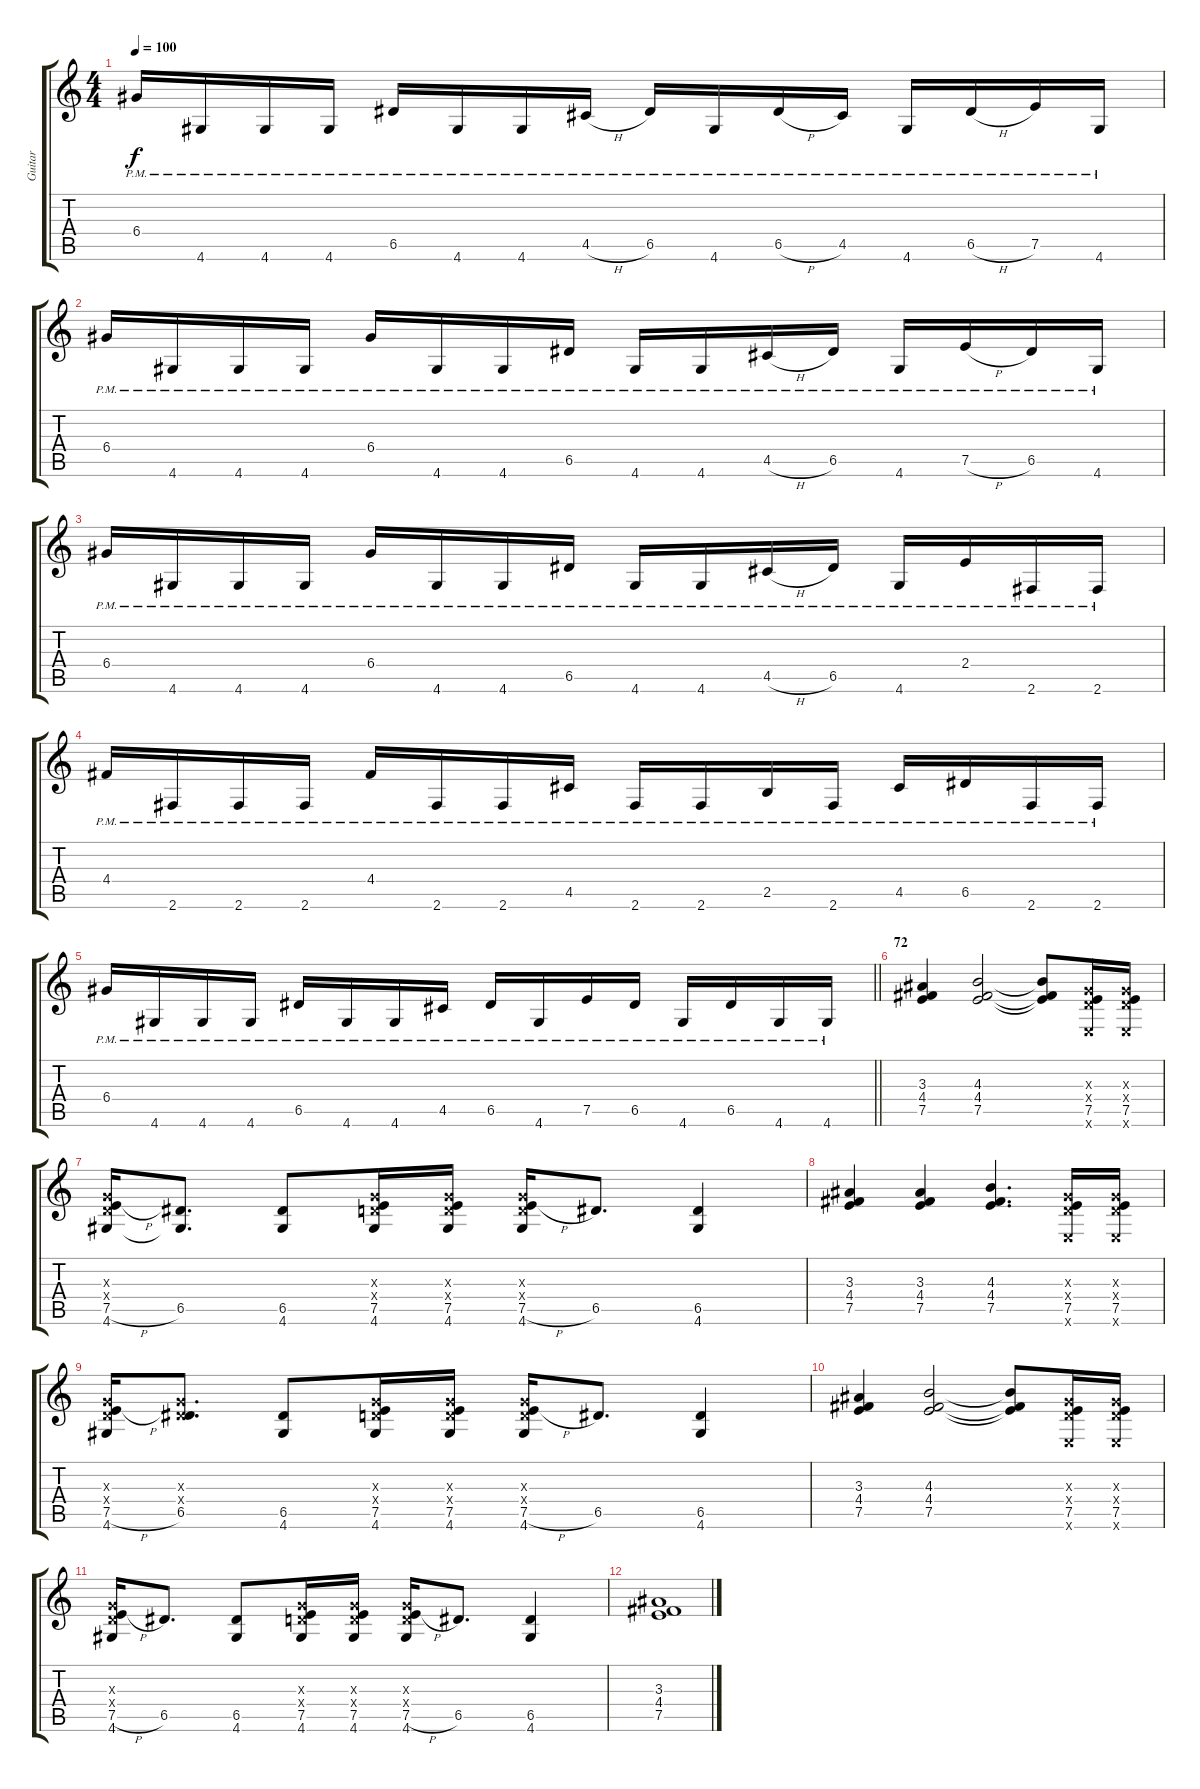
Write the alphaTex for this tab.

\track ("Guitar" "Guitar") {instrument distortionguitar}
\staff {score tabs}
\tuning (E4 B3 G3 D3 A2 E2) {hide}
\ts (4 4)
\tempo 100
\clef g2
\ks c
6.4{pm}.16{dy f} 4.6{pm}.16 4.6{pm}.16 4.6{pm}.16 6.5{pm}.16 4.6{pm}.16 4.6{pm}.16 4.5{h pm}.16 6.5{pm}.16 4.6{pm}.16 6.5{h pm}.16 4.5{pm}.16 4.6{pm}.16 6.5{h pm}.16 7.5{pm}.16 4.6{pm}.16 |
6.4{pm}.16 4.6{pm}.16 4.6{pm}.16 4.6{pm}.16 6.4{pm}.16 4.6{pm}.16 4.6{pm}.16 6.5{pm}.16 4.6{pm}.16 4.6{pm}.16 4.5{h pm}.16 6.5{pm}.16 4.6{pm}.16 7.5{h pm}.16 6.5{pm}.16 4.6{pm}.16 |
6.4{pm}.16 4.6{pm}.16 4.6{pm}.16 4.6{pm}.16 6.4{pm}.16 4.6{pm}.16 4.6{pm}.16 6.5{pm}.16 4.6{pm}.16 4.6{pm}.16 4.5{h pm}.16 6.5{pm}.16 4.6{pm}.16 2.4{pm}.16 2.6{pm}.16 2.6{pm}.16 |
4.4{pm}.16 2.6{pm}.16 2.6{pm}.16 2.6{pm}.16 4.4{pm}.16 2.6{pm}.16 2.6{pm}.16 4.5{pm}.16 2.6{pm}.16 2.6{pm}.16 2.5{pm}.16 2.6{pm}.16 4.5{pm}.16 6.5{pm}.16 2.6{pm}.16 2.6{pm}.16 |
\barLineRight lightlight
6.4{pm}.16 4.6{pm}.16 4.6{pm}.16 4.6{pm}.16 6.5{pm}.16 4.6{pm}.16 4.6{pm}.16 4.5{pm}.16 6.5{pm}.16 4.6{pm}.16 7.5{pm}.16 6.5{pm}.16 4.6{pm}.16 6.5{pm}.16 4.6{pm}.16 4.6{pm}.16 |
\section ("" "72")
(3.3 4.4 7.5).4 (4.3 4.4 7.5).2 (4.3{t} 4.4{t} 7.5{t}).8 (0.3{x} 0.4{x} 7.5 0.6{x}).16 (0.3{x} 0.4{x} 7.5 0.6{x}).16 |
(0.3{x} 0.4{x} 7.5{h} 4.6).16 (6.5 4.6{t}).8{d} (6.5 4.6).8 (0.3{x} 0.4{x} 7.5 4.6).16 (0.3{x} 0.4{x} 7.5 4.6).16 (0.3{x} 0.4{x} 7.5{h} 4.6).16 6.5.8{d} (6.5 4.6).4 |
(3.3 4.4 7.5).4 (3.3 4.4 7.5).4 (4.3 4.4 7.5).4{d} (0.3{x} 0.4{x} 7.5 0.6{x}).16 (0.3{x} 0.4{x} 7.5 0.6{x}).16 |
(0.3{x} 0.4{x} 7.5{h} 4.6).16 (0.3{x} 0.4{x} 6.5).8{d} (6.5 4.6).8 (0.3{x} 0.4{x} 7.5 4.6).16 (0.3{x} 0.4{x} 7.5 4.6).16 (0.3{x} 0.4{x} 7.5{h} 4.6).16 6.5.8{d} (6.5 4.6).4 |
(3.3 4.4 7.5).4 (4.3 4.4 7.5).2 (4.3{t} 4.4{t} 7.5{t}).8 (0.3{x} 0.4{x} 7.5 0.6{x}).16 (0.3{x} 0.4{x} 7.5 0.6{x}).16 |
(0.3{x} 0.4{x} 7.5{h} 4.6).16 6.5.8{d} (6.5 4.6).8 (0.3{x} 0.4{x} 7.5 4.6).16 (0.3{x} 0.4{x} 7.5 4.6).16 (0.3{x} 0.4{x} 7.5{h} 4.6).16 6.5.8{d} (6.5 4.6).4 |
(3.3 4.4 7.5).1
